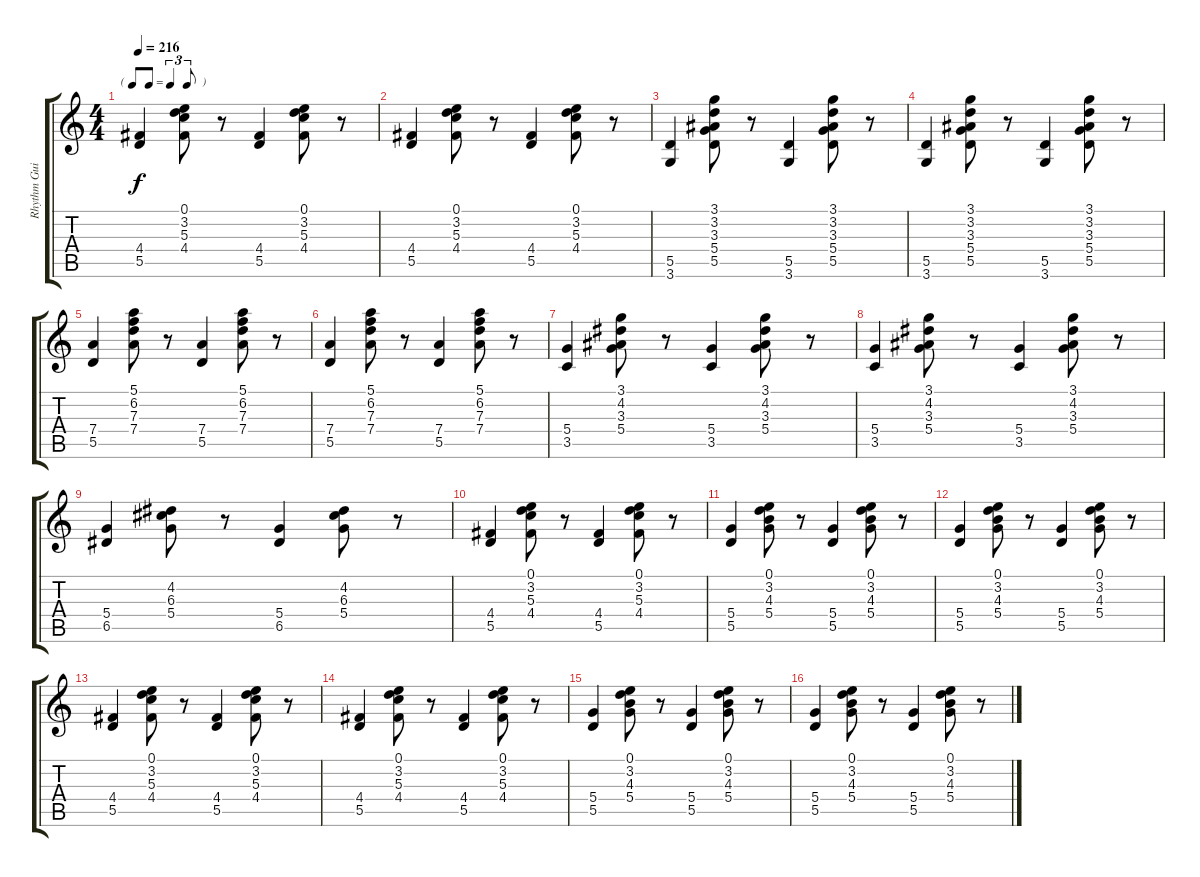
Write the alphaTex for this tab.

\track ("Rhythm Guitar 1" "Rhythm Gui") {instrument acousticguitarsteel}
\staff {score tabs}
\tuning (E4 B3 G3 D3 A2 E2) {hide}
\ts (4 4)
\tf triplet8th
\tempo 216
\clef g2
\ks c
(4.4 5.5).4{dy f} (0.1 3.2 5.3 4.4).8 r.8 (4.4 5.5).4 (0.1 3.2 5.3 4.4).8 r.8 |
(4.4 5.5).4 (0.1 3.2 5.3 4.4).8 r.8 (4.4 5.5).4 (0.1 3.2 5.3 4.4).8 r.8 |
(5.5 3.6).4 (3.1 3.2 3.3 5.4 5.5).8 r.8 (5.5 3.6).4 (3.1 3.2 3.3 5.4 5.5).8 r.8 |
(5.5 3.6).4 (3.1 3.2 3.3 5.4 5.5).8 r.8 (5.5 3.6).4 (3.1 3.2 3.3 5.4 5.5).8 r.8 |
(7.4 5.5).4 (5.1 6.2 7.3 7.4).8 r.8 (7.4 5.5).4 (5.1 6.2 7.3 7.4).8 r.8 |
(7.4 5.5).4 (5.1 6.2 7.3 7.4).8 r.8 (7.4 5.5).4 (5.1 6.2 7.3 7.4).8 r.8 |
(5.4 3.5).4 (3.1 4.2 3.3 5.4).8 r.8 (5.4 3.5).4 (3.1 4.2 3.3 5.4).8 r.8 |
(5.4 3.5).4 (3.1 4.2 3.3 5.4).8 r.8 (5.4 3.5).4 (3.1 4.2 3.3 5.4).8 r.8 |
(5.4 6.5).4 (4.2 6.3 5.4).8 r.8 (5.4 6.5).4 (4.2 6.3 5.4).8 r.8 |
(4.4 5.5).4 (0.1 3.2 5.3 4.4).8 r.8 (4.4 5.5).4 (0.1 3.2 5.3 4.4).8 r.8 |
(5.4 5.5).4 (0.1 3.2 4.3 5.4).8 r.8 (5.4 5.5).4 (0.1 3.2 4.3 5.4).8 r.8 |
(5.4 5.5).4 (0.1 3.2 4.3 5.4).8 r.8 (5.4 5.5).4 (0.1 3.2 4.3 5.4).8 r.8 |
(4.4 5.5).4 (0.1 3.2 5.3 4.4).8 r.8 (4.4 5.5).4 (0.1 3.2 5.3 4.4).8 r.8 |
(4.4 5.5).4 (0.1 3.2 5.3 4.4).8 r.8 (4.4 5.5).4 (0.1 3.2 5.3 4.4).8 r.8 |
(5.4 5.5).4 (0.1 3.2 4.3 5.4).8 r.8 (5.4 5.5).4 (0.1 3.2 4.3 5.4).8 r.8 |
(5.4 5.5).4 (0.1 3.2 4.3 5.4).8 r.8 (5.4 5.5).4 (0.1 3.2 4.3 5.4).8 r.8
